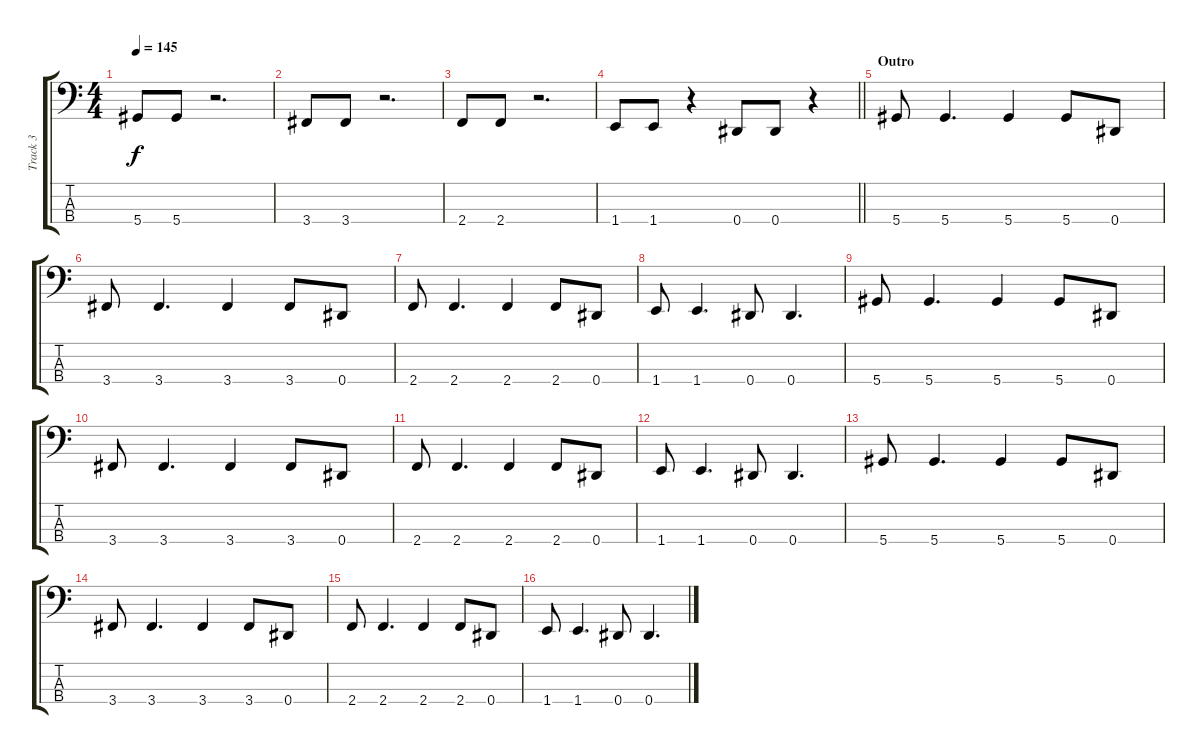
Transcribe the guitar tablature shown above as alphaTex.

\track ("Track 3" "Track 3") {instrument electricbassfinger}
\staff {score tabs}
\tuning (Gb2 Db2 Ab1 Eb1) {hide}
\ts (4 4)
\tempo 145
\clef f4
\ks c
5.4.8{dy f} 5.4.8 r.2{d} |
3.4.8 3.4.8 r.2{d} |
2.4.8 2.4.8 r.2{d} |
\barLineRight lightlight
1.4.8 1.4.8 r.4 0.4.8 0.4.8 r.4 |
\section ("" "Outro")
5.4.8 5.4.4{d} 5.4.4 5.4.8 0.4.8 |
3.4.8 3.4.4{d} 3.4.4 3.4.8 0.4.8 |
2.4.8 2.4.4{d} 2.4.4 2.4.8 0.4.8 |
1.4.8 1.4.4{d} 0.4.8 0.4.4{d} |
5.4.8 5.4.4{d} 5.4.4 5.4.8 0.4.8 |
3.4.8 3.4.4{d} 3.4.4 3.4.8 0.4.8 |
2.4.8 2.4.4{d} 2.4.4 2.4.8 0.4.8 |
1.4.8 1.4.4{d} 0.4.8 0.4.4{d} |
5.4.8 5.4.4{d} 5.4.4 5.4.8 0.4.8 |
3.4.8 3.4.4{d} 3.4.4 3.4.8 0.4.8 |
2.4.8 2.4.4{d} 2.4.4 2.4.8 0.4.8 |
1.4.8 1.4.4{d} 0.4.8 0.4.4{d}
